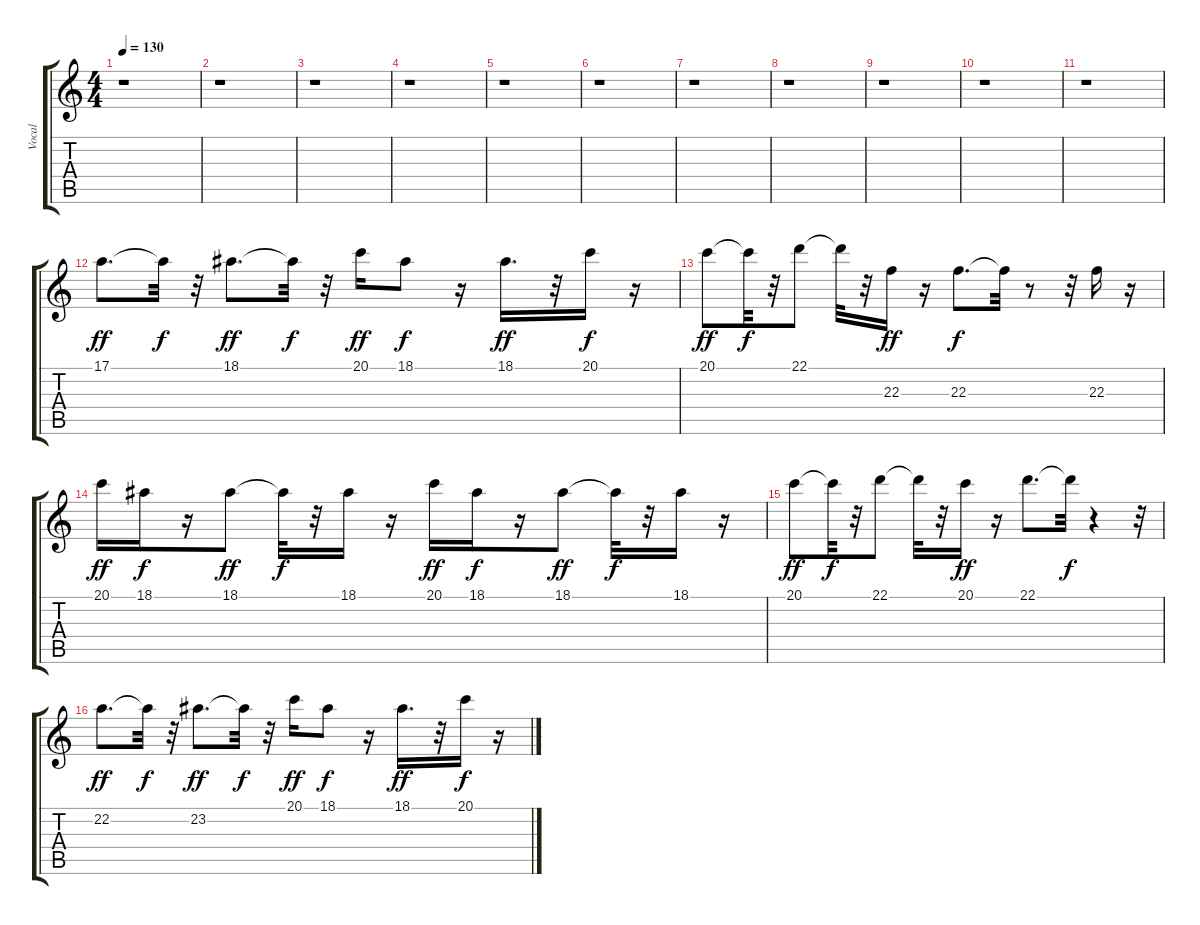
\track ("Vocal" "Vocal") {instrument altosax}
\staff {score tabs}
\tuning (E4 B3 G3 D3 A2 E2) {hide}
\ts (4 4)
\tempo 130
\clef g2
\ks c
r.1{dy f} |
r.1 |
r.1 |
r.1 |
r.1 |
r.1 |
r.1 |
r.1 |
r.1 |
r.1 |
r.1 |
17.1.8{d dy ff} 17.1{t}.32{dy f} r.32 18.1.8{d dy ff} 18.1{t}.32{dy f} r.32 20.1.16{dy ff} 18.1.8{dy f} r.16 18.1.16{d dy ff} r.32 20.1.16{dy f} r.16 |
20.1.8{dy ff} 20.1{t}.32{dy f} r.32 22.1.8 22.1{t}.32 r.32 22.3.16{dy ff} r.16 22.3.8{d dy f} 22.3{t}.32 r.8 r.32 22.3.16 r.16 |
20.1.16{dy ff} 18.1.16{dy f} r.16 18.1.8{dy ff} 18.1{t}.32{dy f} r.32 18.1.16 r.16 20.1.16{dy ff} 18.1.16{dy f} r.16 18.1.8{dy ff} 18.1{t}.32{dy f} r.32 18.1.16 r.16 |
20.1.8{dy ff} 20.1{t}.32{dy f} r.32 22.1.8 22.1{t}.32 r.32 20.1.16{dy ff} r.16 22.1.8{d} 22.1{t}.32{dy f} r.4 r.32 |
22.2.8{d dy ff} 22.2{t}.32{dy f} r.32 23.2.8{d dy ff} 23.2{t}.32{dy f} r.32 20.1.16{dy ff} 18.1.8{dy f} r.16 18.1.16{d dy ff} r.32 20.1.16{dy f} r.16
